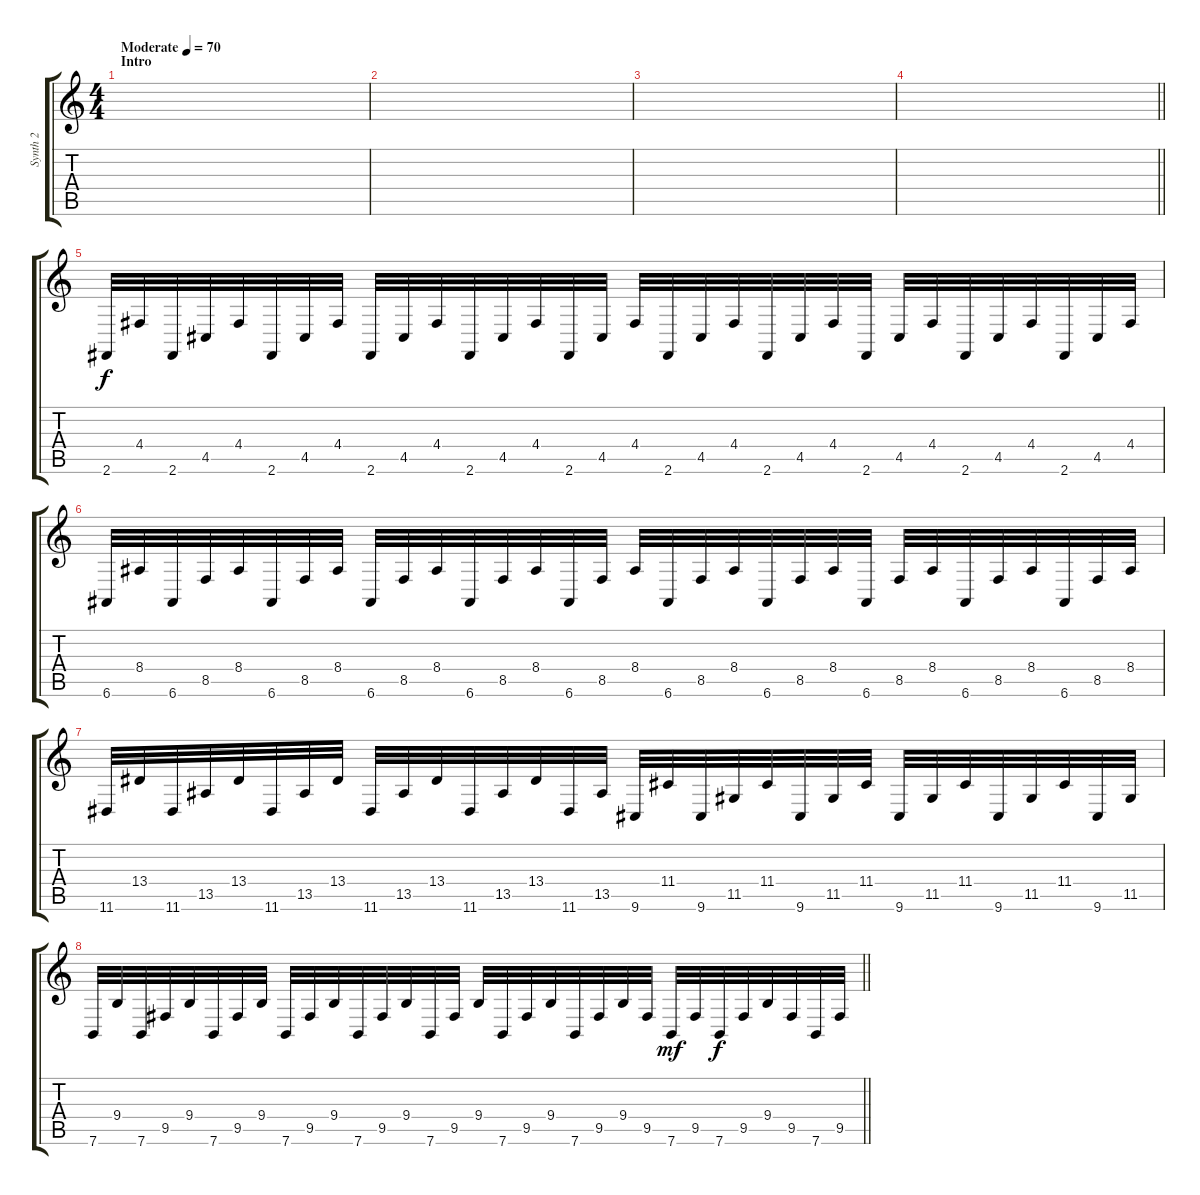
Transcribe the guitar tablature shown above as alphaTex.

\track ("Synth 2" "Synth 2") {instrument lead2sawtooth}
\staff {score tabs}
\tuning (E4 B3 G3 D3 A2 E2) {hide}
\ts (4 4)
\section ("" "Intro")
\tempo (70 "Moderate")
\clef g2
\ks c
|
|
|
\barLineRight lightlight
|
\section ("" "")
2.6.32 4.4.32 2.6.32 4.5.32 4.4.32 2.6.32 4.5.32 4.4.32 2.6.32 4.5.32 4.4.32 2.6.32 4.5.32 4.4.32 2.6.32 4.5.32 4.4.32 2.6.32 4.5.32 4.4.32 2.6.32 4.5.32 4.4.32 2.6.32 4.5.32 4.4.32 2.6.32 4.5.32 4.4.32 2.6.32 4.5.32 4.4.32 |
6.6.32 8.4.32 6.6.32 8.5.32 8.4.32 6.6.32 8.5.32 8.4.32 6.6.32 8.5.32 8.4.32 6.6.32 8.5.32 8.4.32 6.6.32 8.5.32 8.4.32 6.6.32 8.5.32 8.4.32 6.6.32 8.5.32 8.4.32 6.6.32 8.5.32 8.4.32 6.6.32 8.5.32 8.4.32 6.6.32 8.5.32 8.4.32 |
11.6.32 13.4.32 11.6.32 13.5.32 13.4.32 11.6.32 13.5.32 13.4.32 11.6.32 13.5.32 13.4.32 11.6.32 13.5.32 13.4.32 11.6.32 13.5.32 9.6.32 11.4.32 9.6.32 11.5.32 11.4.32 9.6.32 11.5.32 11.4.32 9.6.32 11.5.32 11.4.32 9.6.32 11.5.32 11.4.32 9.6.32 11.5.32 |
\barLineRight lightlight
7.6.32 9.4.32 7.6.32 9.5.32 9.4.32 7.6.32 9.5.32 9.4.32 7.6.32 9.5.32 9.4.32 7.6.32 9.5.32 9.4.32 7.6.32 9.5.32 9.4.32 7.6.32 9.5.32 9.4.32 7.6.32 9.5.32 9.4.32 9.5.32 7.6.32{dy mf} 9.5.32 7.6.32{dy f} 9.5.32 9.4.32 9.5.32 7.6.32 9.5.32
